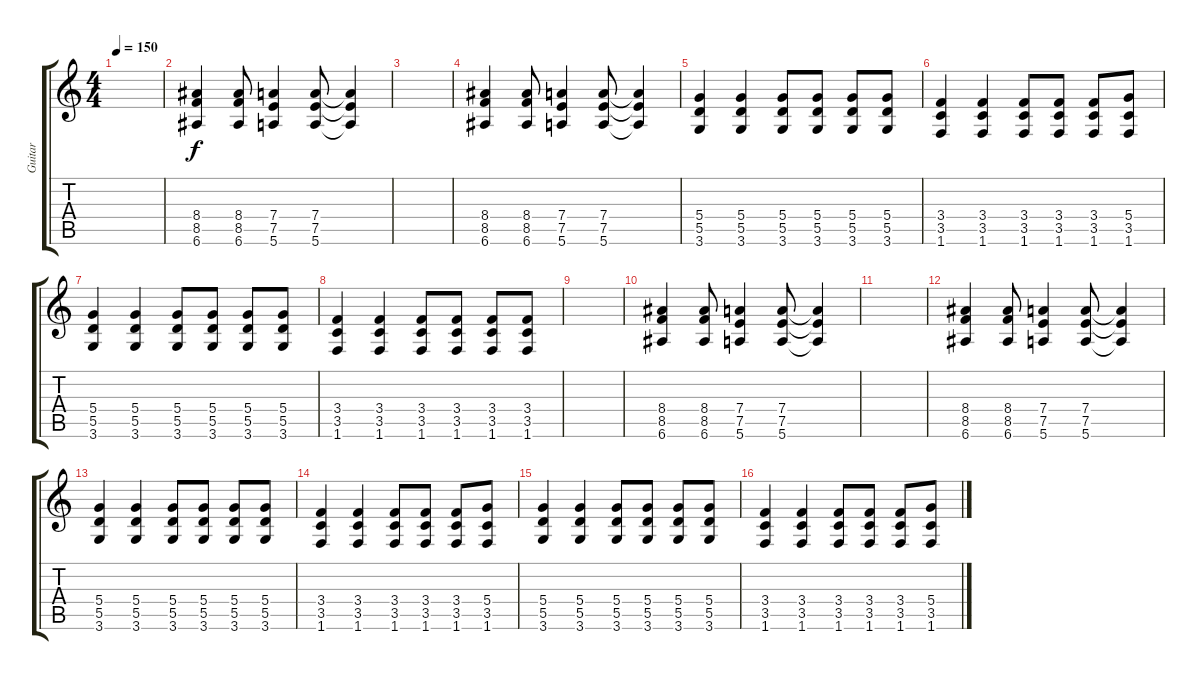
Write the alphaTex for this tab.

\track ("Guitar" "Guitar") {instrument distortionguitar}
\staff {score tabs}
\tuning (E4 B3 G3 D3 A2 E2) {hide}
\ts (4 4)
\tempo 150
\clef g2
\ks c
|
(8.4 8.5 6.6).4 (8.4 8.5 6.6).8 (7.4 7.5 5.6).4 (7.4 7.5 5.6).8 (7.4{t} 7.5{t} 5.6{t}).4 |
|
(8.4 8.5 6.6).4 (8.4 8.5 6.6).8 (7.4 7.5 5.6).4 (7.4 7.5 5.6).8 (7.4{t} 7.5{t} 5.6{t}).4 |
(5.4 5.5 3.6).4 (5.4 5.5 3.6).4 (5.4 5.5 3.6).8 (5.4 5.5 3.6).8 (5.4 5.5 3.6).8 (5.4 5.5 3.6).8 |
(3.4 3.5 1.6).4 (3.4 3.5 1.6).4 (3.4 3.5 1.6).8 (3.4 3.5 1.6).8 (3.4 3.5 1.6).8 (5.4 3.5 1.6).8 |
(5.4 5.5 3.6).4 (5.4 5.5 3.6).4 (5.4 5.5 3.6).8 (5.4 5.5 3.6).8 (5.4 5.5 3.6).8 (5.4 5.5 3.6).8 |
(3.4 3.5 1.6).4 (3.4 3.5 1.6).4 (3.4 3.5 1.6).8 (3.4 3.5 1.6).8 (3.4 3.5 1.6).8 (3.4 3.5 1.6).8 |
|
(8.4 8.5 6.6).4 (8.4 8.5 6.6).8 (7.4 7.5 5.6).4 (7.4 7.5 5.6).8 (7.4{t} 7.5{t} 5.6{t}).4 |
|
(8.4 8.5 6.6).4 (8.4 8.5 6.6).8 (7.4 7.5 5.6).4 (7.4 7.5 5.6).8 (7.4{t} 7.5{t} 5.6{t}).4 |
(5.4 5.5 3.6).4 (5.4 5.5 3.6).4 (5.4 5.5 3.6).8 (5.4 5.5 3.6).8 (5.4 5.5 3.6).8 (5.4 5.5 3.6).8 |
(3.4 3.5 1.6).4 (3.4 3.5 1.6).4 (3.4 3.5 1.6).8 (3.4 3.5 1.6).8 (3.4 3.5 1.6).8 (5.4 3.5 1.6).8 |
(5.4 5.5 3.6).4 (5.4 5.5 3.6).4 (5.4 5.5 3.6).8 (5.4 5.5 3.6).8 (5.4 5.5 3.6).8 (5.4 5.5 3.6).8 |
(3.4 3.5 1.6).4 (3.4 3.5 1.6).4 (3.4 3.5 1.6).8 (3.4 3.5 1.6).8 (3.4 3.5 1.6).8 (5.4 3.5 1.6).8
